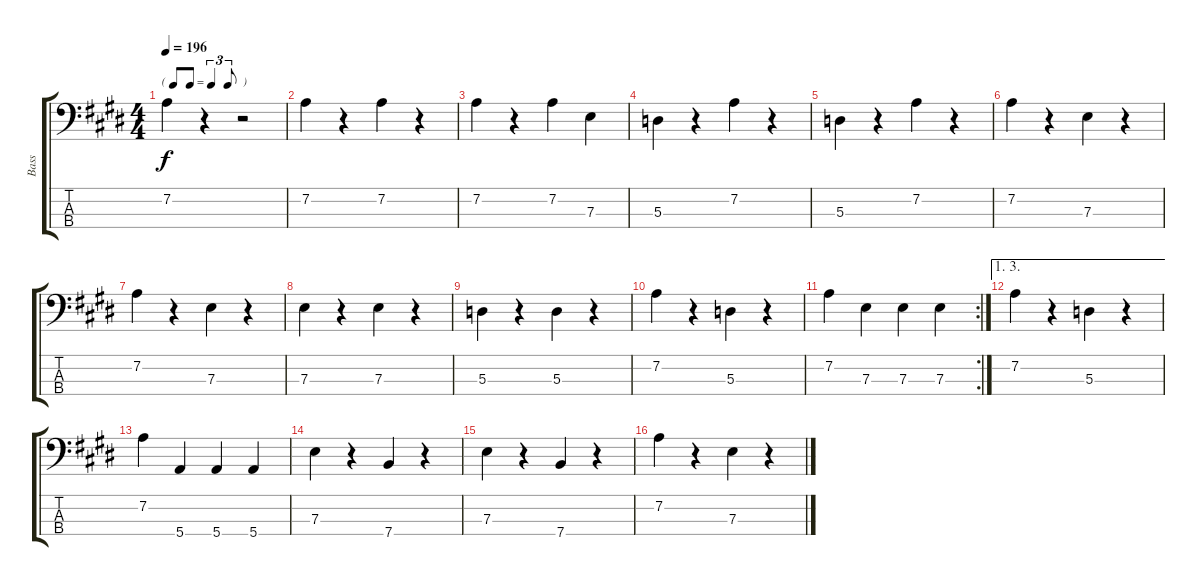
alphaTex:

\track ("Bass" "Bass") {instrument electricbassfinger}
\staff {score tabs}
\tuning (G2 D2 A1 E1) {hide}
\ts (4 4)
\tf triplet8th
\tempo 196
\clef f4
\ks e
7.2.4{dy f} r.4 r.2 |
7.2.4 r.4 7.2.4 r.4 |
7.2.4 r.4 7.2.4 7.3.4 |
5.3.4 r.4 7.2.4 r.4 |
5.3.4 r.4 7.2.4 r.4 |
7.2.4 r.4 7.3.4 r.4 |
7.2.4 r.4 7.3.4 r.4 |
7.3.4 r.4 7.3.4 r.4 |
5.3.4 r.4 5.3.4 r.4 |
7.2.4 r.4 5.3.4 r.4 |
\rc 2
7.2.4 7.3.4 7.3.4 7.3.4 |
\ae (1 3)
7.2.4 r.4 5.3.4 r.4 |
7.2.4 5.4.4 5.4.4 5.4.4 |
7.3.4 r.4 7.4.4 r.4 |
7.3.4 r.4 7.4.4 r.4 |
7.2.4 r.4 7.3.4 r.4
